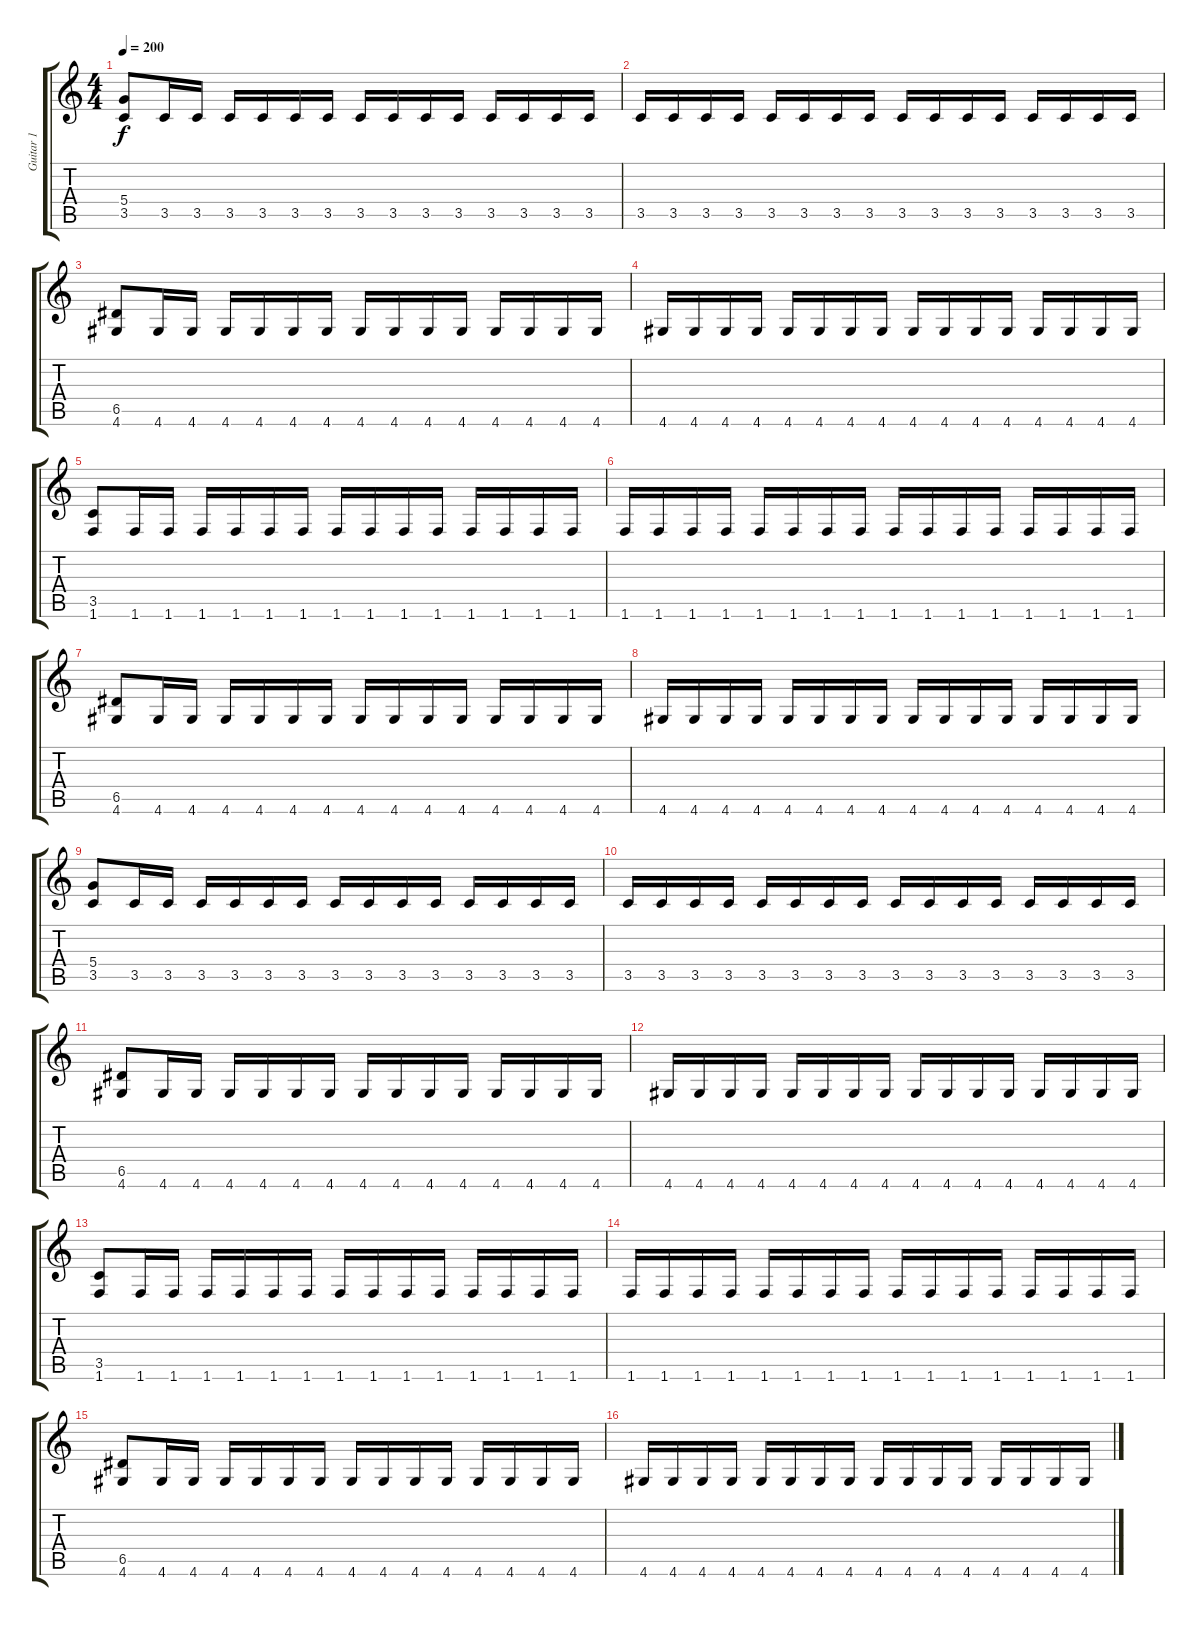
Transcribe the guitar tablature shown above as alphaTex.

\track ("Guitar 1 " "Guitar 1 ") {instrument overdrivenguitar}
\staff {score tabs}
\tuning (E4 B3 G3 D3 A2 E2) {hide}
\ts (4 4)
\section ("" "")
\tempo 200
\clef g2
\ks c
(5.4 3.5).8{dy f} 3.5.16 3.5.16 3.5.16 3.5.16 3.5.16 3.5.16 3.5.16 3.5.16 3.5.16 3.5.16 3.5.16 3.5.16 3.5.16 3.5.16 |
3.5.16 3.5.16 3.5.16 3.5.16 3.5.16 3.5.16 3.5.16 3.5.16 3.5.16 3.5.16 3.5.16 3.5.16 3.5.16 3.5.16 3.5.16 3.5.16 |
(6.5 4.6).8 4.6.16 4.6.16 4.6.16 4.6.16 4.6.16 4.6.16 4.6.16 4.6.16 4.6.16 4.6.16 4.6.16 4.6.16 4.6.16 4.6.16 |
4.6.16 4.6.16 4.6.16 4.6.16 4.6.16 4.6.16 4.6.16 4.6.16 4.6.16 4.6.16 4.6.16 4.6.16 4.6.16 4.6.16 4.6.16 4.6.16 |
(3.5 1.6).8 1.6.16 1.6.16 1.6.16 1.6.16 1.6.16 1.6.16 1.6.16 1.6.16 1.6.16 1.6.16 1.6.16 1.6.16 1.6.16 1.6.16 |
1.6.16 1.6.16 1.6.16 1.6.16 1.6.16 1.6.16 1.6.16 1.6.16 1.6.16 1.6.16 1.6.16 1.6.16 1.6.16 1.6.16 1.6.16 1.6.16 |
(6.5 4.6).8 4.6.16 4.6.16 4.6.16 4.6.16 4.6.16 4.6.16 4.6.16 4.6.16 4.6.16 4.6.16 4.6.16 4.6.16 4.6.16 4.6.16 |
4.6.16 4.6.16 4.6.16 4.6.16 4.6.16 4.6.16 4.6.16 4.6.16 4.6.16 4.6.16 4.6.16 4.6.16 4.6.16 4.6.16 4.6.16 4.6.16 |
\section ("" "")
(5.4 3.5).8 3.5.16 3.5.16 3.5.16 3.5.16 3.5.16 3.5.16 3.5.16 3.5.16 3.5.16 3.5.16 3.5.16 3.5.16 3.5.16 3.5.16 |
3.5.16 3.5.16 3.5.16 3.5.16 3.5.16 3.5.16 3.5.16 3.5.16 3.5.16 3.5.16 3.5.16 3.5.16 3.5.16 3.5.16 3.5.16 3.5.16 |
(6.5 4.6).8 4.6.16 4.6.16 4.6.16 4.6.16 4.6.16 4.6.16 4.6.16 4.6.16 4.6.16 4.6.16 4.6.16 4.6.16 4.6.16 4.6.16 |
4.6.16 4.6.16 4.6.16 4.6.16 4.6.16 4.6.16 4.6.16 4.6.16 4.6.16 4.6.16 4.6.16 4.6.16 4.6.16 4.6.16 4.6.16 4.6.16 |
(3.5 1.6).8 1.6.16 1.6.16 1.6.16 1.6.16 1.6.16 1.6.16 1.6.16 1.6.16 1.6.16 1.6.16 1.6.16 1.6.16 1.6.16 1.6.16 |
1.6.16 1.6.16 1.6.16 1.6.16 1.6.16 1.6.16 1.6.16 1.6.16 1.6.16 1.6.16 1.6.16 1.6.16 1.6.16 1.6.16 1.6.16 1.6.16 |
(6.5 4.6).8 4.6.16 4.6.16 4.6.16 4.6.16 4.6.16 4.6.16 4.6.16 4.6.16 4.6.16 4.6.16 4.6.16 4.6.16 4.6.16 4.6.16 |
4.6.16 4.6.16 4.6.16 4.6.16 4.6.16 4.6.16 4.6.16 4.6.16 4.6.16 4.6.16 4.6.16 4.6.16 4.6.16 4.6.16 4.6.16 4.6.16
